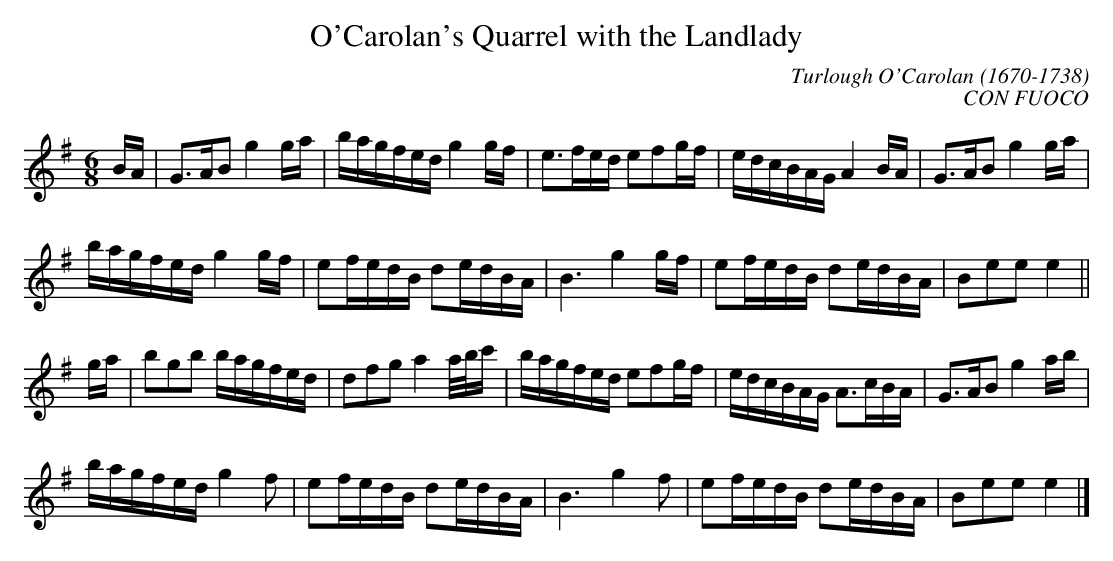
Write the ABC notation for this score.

X:1occ
T:O'Carolan's Quarrel with the Landlady
C:Turlough O'Carolan (1670-1738)
C:CON FUOCO
M:6/8
L:1/8
K:G
B/2A/2|G3/2A/2B g2g/2a/2|b/2a/2g/2f/2e/2d/2 g2g/2f/2|e3/2f/2e/2d/2 efg/2f/2|e/2d/2c/2B/2A/2G/2 A2B/2A/2|G3/2A/2B g2g/2a/2|
b/2a/2g/2f/2e/2d/2 g2g/2f/2|ef/2e/2d/2B/2 de/2d/2B/2A/2|B3g2g/2f/2|ef/2e/2d/2B/2 de/2d/2B/2A/2|Bee e2||
g/2a/2|bgb b/2a/2g/2f/2e/2d/2|dfg a2a/4b/4c'/2|b/2a/2g/2f/2e/2d/2 efg/2f/2|e/2d/2c/2B/2A/2G/2 A3/2c/2B/2A/2|G3/2A/2B g2a/2b/2|
b/2a/2g/2f/2e/2d/2 g2f|ef/2e/2d/2B/2 de/2d/2B/2A/2|B3g2f|ef/2e/2d/2B/2 de/2d/2B/2A/2|Bee e2|]
